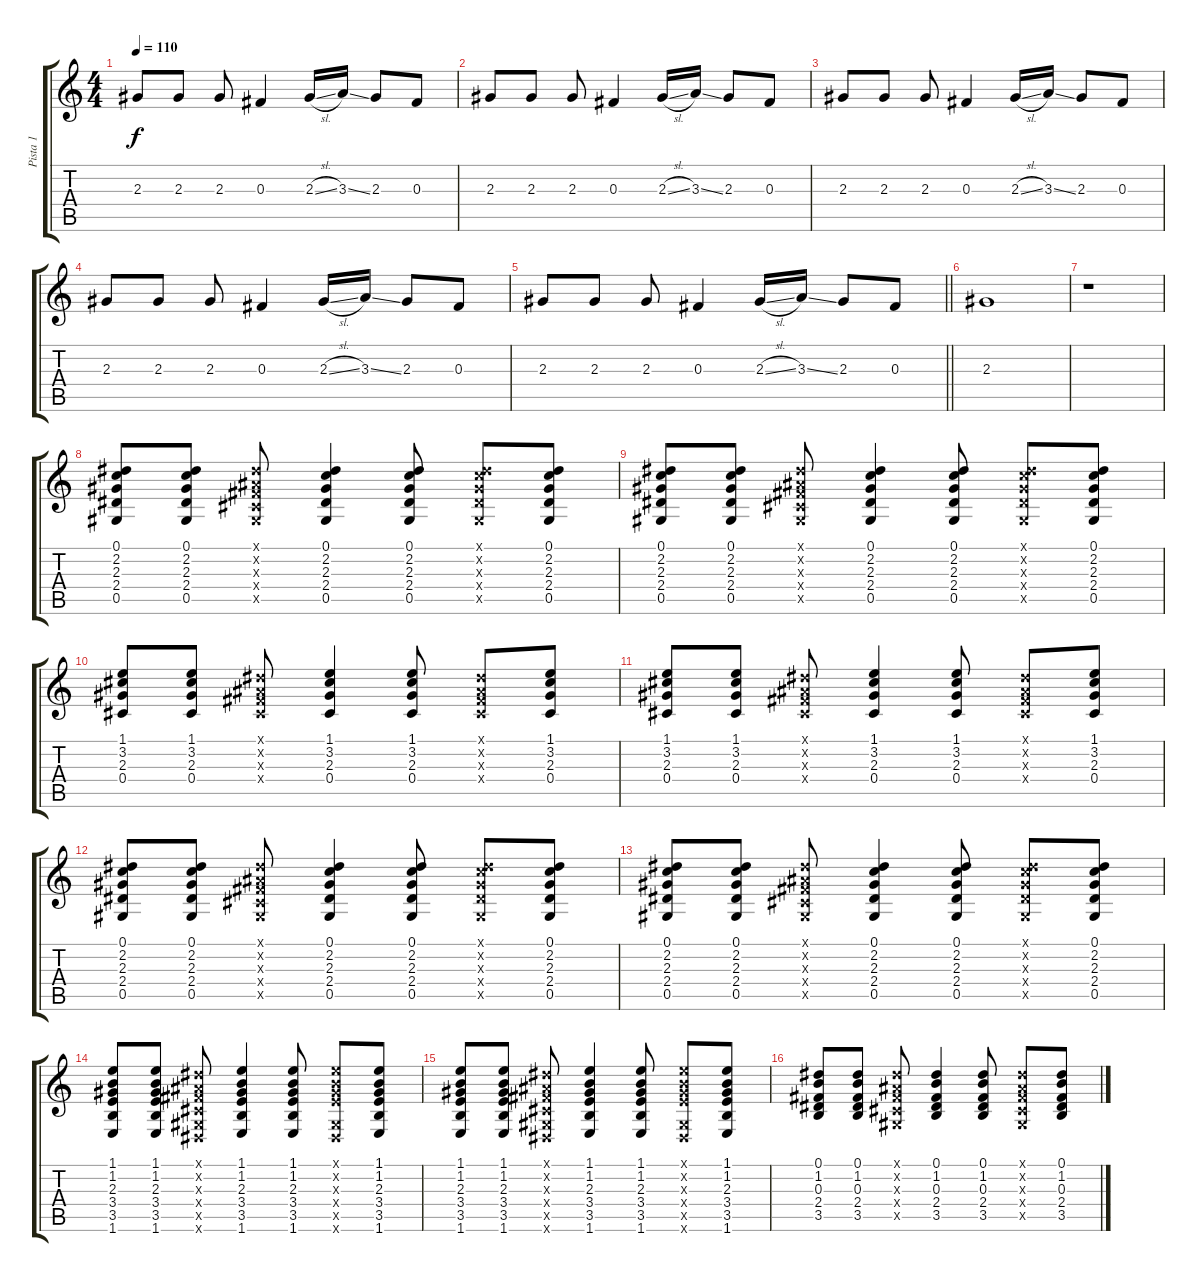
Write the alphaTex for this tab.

\track ("Pista 1" "Pista 1") {instrument acousticguitarsteel}
\staff {score tabs}
\tuning (Eb4 Bb3 Gb3 Db3 Ab2 Eb2) {hide}
\ts (4 4)
\tempo 110
\clef g2
\ks c
2.3.8{dy f} 2.3.8 2.3.8 0.3.4 2.3{sl}.16 3.3{ss}.16 2.3.8 0.3.8 |
2.3.8 2.3.8 2.3.8 0.3.4 2.3{sl}.16 3.3{ss}.16 2.3.8 0.3.8 |
2.3.8 2.3.8 2.3.8 0.3.4 2.3{sl}.16 3.3{ss}.16 2.3.8 0.3.8 |
2.3.8 2.3.8 2.3.8 0.3.4 2.3{sl}.16 3.3{ss}.16 2.3.8 0.3.8 |
\barLineRight lightlight
2.3.8 2.3.8 2.3.8 0.3.4 2.3{sl}.16 3.3{ss}.16 2.3.8 0.3.8 |
2.3.1 |
r.1 |
(0.1 2.2 2.3 2.4 0.5).8{volume 6 instrument acousticguitarsteel} (0.1 2.2 2.3 2.4 0.5).8 (0.1{x} 0.2{x} 0.3{x} 0.4{x} 0.5{x}).8 (0.1 2.2 2.3 2.4 0.5).4 (0.1 2.2 2.3 2.4 0.5).8 (0.1{x} 2.2{x} 2.3{x} 2.4{x} 0.5{x}).8 (0.1 2.2 2.3 2.4 0.5).8 |
(0.1 2.2 2.3 2.4 0.5).8 (0.1 2.2 2.3 2.4 0.5).8 (0.1{x} 0.2{x} 0.3{x} 0.4{x} 0.5{x}).8 (0.1 2.2 2.3 2.4 0.5).4 (0.1 2.2 2.3 2.4 0.5).8 (0.1{x} 2.2{x} 2.3{x} 2.4{x} 0.5{x}).8 (0.1 2.2 2.3 2.4 0.5).8 |
(1.1 3.2 2.3 0.4).8 (1.1 3.2 2.3 0.4).8 (0.1{x} 0.2{x} 0.3{x} 0.4{x}).8 (1.1 3.2 2.3 0.4).4 (1.1 3.2 2.3 0.4).8 (0.1{x} 0.2{x} 0.3{x} 0.4{x}).8 (1.1 3.2 2.3 0.4).8 |
(1.1 3.2 2.3 0.4).8 (1.1 3.2 2.3 0.4).8 (0.1{x} 0.2{x} 0.3{x} 0.4{x}).8 (1.1 3.2 2.3 0.4).4 (1.1 3.2 2.3 0.4).8 (0.1{x} 0.2{x} 0.3{x} 0.4{x}).8 (1.1 3.2 2.3 0.4).8 |
(0.1 2.2 2.3 2.4 0.5).8 (0.1 2.2 2.3 2.4 0.5).8 (0.1{x} 0.2{x} 0.3{x} 0.4{x} 0.5{x}).8 (0.1 2.2 2.3 2.4 0.5).4 (0.1 2.2 2.3 2.4 0.5).8 (0.1{x} 2.2{x} 2.3{x} 2.4{x} 0.5{x}).8 (0.1 2.2 2.3 2.4 0.5).8 |
(0.1 2.2 2.3 2.4 0.5).8 (0.1 2.2 2.3 2.4 0.5).8 (0.1{x} 0.2{x} 0.3{x} 0.4{x} 0.5{x}).8 (0.1 2.2 2.3 2.4 0.5).4 (0.1 2.2 2.3 2.4 0.5).8 (0.1{x} 2.2{x} 2.3{x} 2.4{x} 0.5{x}).8 (0.1 2.2 2.3 2.4 0.5).8 |
(1.1 1.2 2.3 3.4 3.5 1.6).8 (1.1 1.2 2.3 3.4 3.5 1.6).8 (0.1{x} 0.2{x} 0.3{x} 0.4{x} 0.5{x} 0.6{x}).8 (1.1 1.2 2.3 3.4 3.5 1.6).4 (1.1 1.2 2.3 3.4 3.5 1.6).8 (1.1{x} 1.2{x} 2.3{x} 3.4{x} 0.5{x} 0.6{x}).8 (1.1 1.2 2.3 3.4 3.5 1.6).8 |
(1.1 1.2 2.3 3.4 3.5 1.6).8 (1.1 1.2 2.3 3.4 3.5 1.6).8 (0.1{x} 0.2{x} 0.3{x} 0.4{x} 0.5{x} 0.6{x}).8 (1.1 1.2 2.3 3.4 3.5 1.6).4 (1.1 1.2 2.3 3.4 3.5 1.6).8 (1.1{x} 1.2{x} 2.3{x} 3.4{x} 0.5{x} 0.6{x}).8 (1.1 1.2 2.3 3.4 3.5 1.6).8 |
(0.1 1.2 0.3 2.4 3.5).8 (0.1 1.2 0.3 2.4 3.5).8 (0.1{x} 0.2{x} 0.3{x} 0.4{x} 0.5{x}).8 (0.1 1.2 0.3 2.4 3.5).4 (0.1 1.2 0.3 2.4 3.5).8 (0.1{x} 0.2{x} 0.3{x} 0.4{x} 0.5{x}).8 (0.1 1.2 0.3 2.4 3.5).8
